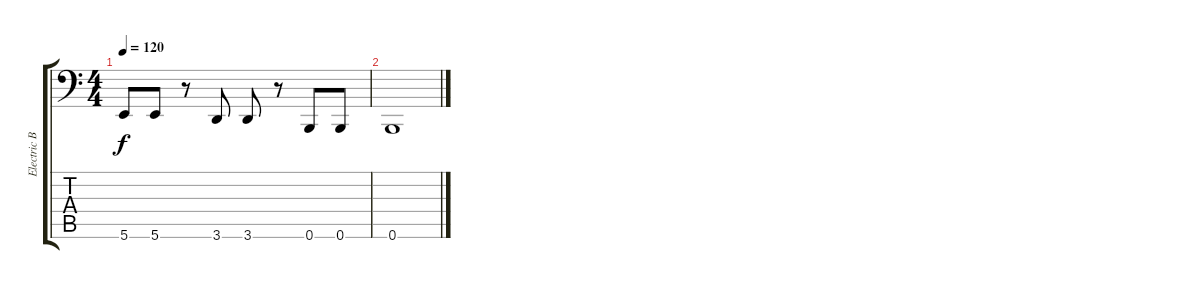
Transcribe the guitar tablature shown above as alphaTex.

\track ("Electric Bass" "Electric B") {instrument electricbassfinger}
\staff {score tabs}
\tuning (C3 G2 D2 A1 E1 B0) {hide}
\ts (4 4)
\tempo 120
\clef f4
\ks c
5.6.8{dy f} 5.6.8 r.8 3.6.8 3.6.8 r.8 0.6.8 0.6.8 |
0.6.1
